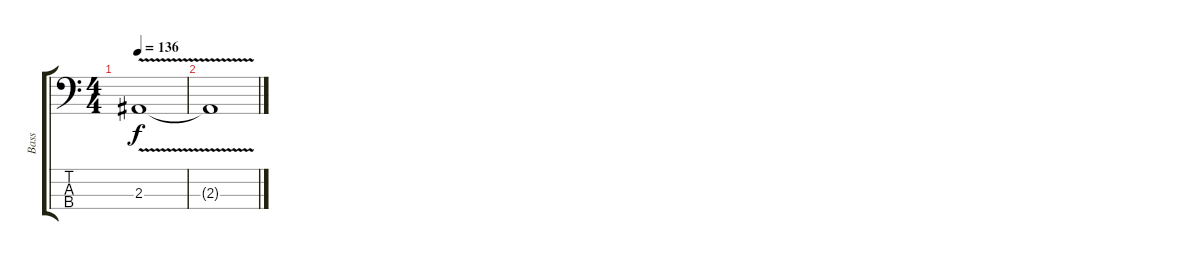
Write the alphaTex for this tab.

\track ("Bass" "Bass") {instrument slapbass2}
\staff {score tabs}
\tuning (Gb2 Db2 Ab1 Eb1) {hide}
\ts (4 4)
\tempo 136
\clef f4
\ks c
2.3{v}.1{dy f} |
2.3{t}.1
